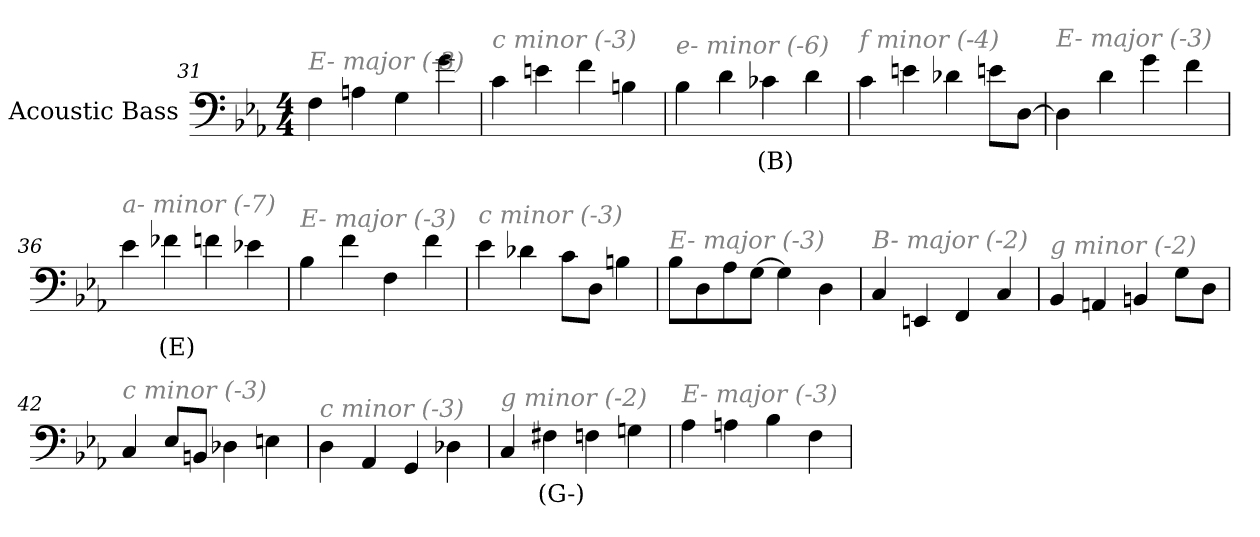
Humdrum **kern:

**kern	**text
*part1	*part1
*staff1	*staff1
*I"Acoustic Bass	*
*clefF4	*
*ITrd7c12	*
*k[b-e-a-]	*
*E-:	*
*M4/4	*
=31	=31
!LO:TX:i:color=#808080:t=E- major (-3)	!
4FF	.
4AAn	.
4GG	.
4G	.
=32	=32
!LO:TX:i:color=#808080:t=c minor (-3)	!
4C	.
4En	.
4F	.
4BBn	.
=33	=33
!LO:TX:i:color=#808080:t=e- minor (-6)	!
4BB-	.
4D	.
4C-Xi	(B)
4D	.
=34	=34
!LO:TX:i:color=#808080:t=f minor (-4)	!
4C	.
4En	.
4D-X	.
8EnL	.
[8DDJ	.
=35	=35
!LO:TX:i:color=#808080:t=E- major (-3)	!
4DD]	.
4D	.
4G	.
4F	.
=36	=36
!LO:TX:i:color=#808080:t=a- minor (-7)	!
4E-	.
4F-Xi	(E)
4F	.
4E-X	.
=37	=37
!LO:TX:i:color=#808080:t=E- major (-3)	!
4BB-	.
4F	.
4FF	.
4F	.
=38	=38
!LO:TX:i:color=#808080:t=c minor (-3)	!
4E-	.
4D-X	.
8CL	.
8DDJ	.
4BBn	.
=39	=39
!LO:TX:i:color=#808080:t=E- major (-3)	!
8BB-L	.
8DD	.
8AA-	.
[8GGJ	.
4GG]	.
4DD	.
=40	=40
!LO:TX:i:color=#808080:t=B- major (-2)	!
4CC	.
4EEEn	.
4FFF	.
4CC	.
=41	=41
!LO:TX:i:color=#808080:t=g minor (-2)	!
4BBB-	.
4AAAn	.
4BBBn	.
8GGL	.
8DDJ	.
=42	=42
!LO:TX:i:color=#808080:t=c minor (-3)	!
4CC	.
8EE-L	.
8BBBnJ	.
4DD-X	.
4EEn	.
=43	=43
!LO:TX:i:color=#808080:t=c minor (-3)	!
4DD	.
4AAA-	.
4GGG	.
4DD-X	.
=44	=44
!LO:TX:i:color=#808080:t=g minor (-2)	!
4CC	.
4FF#Xi	(G-)
4FF	.
4GGn	.
=45	=45
!LO:TX:i:color=#808080:t=E- major (-3)	!
4AA-	.
4AAn	.
4BB-	.
4FF	.
=	=
*-	*-
